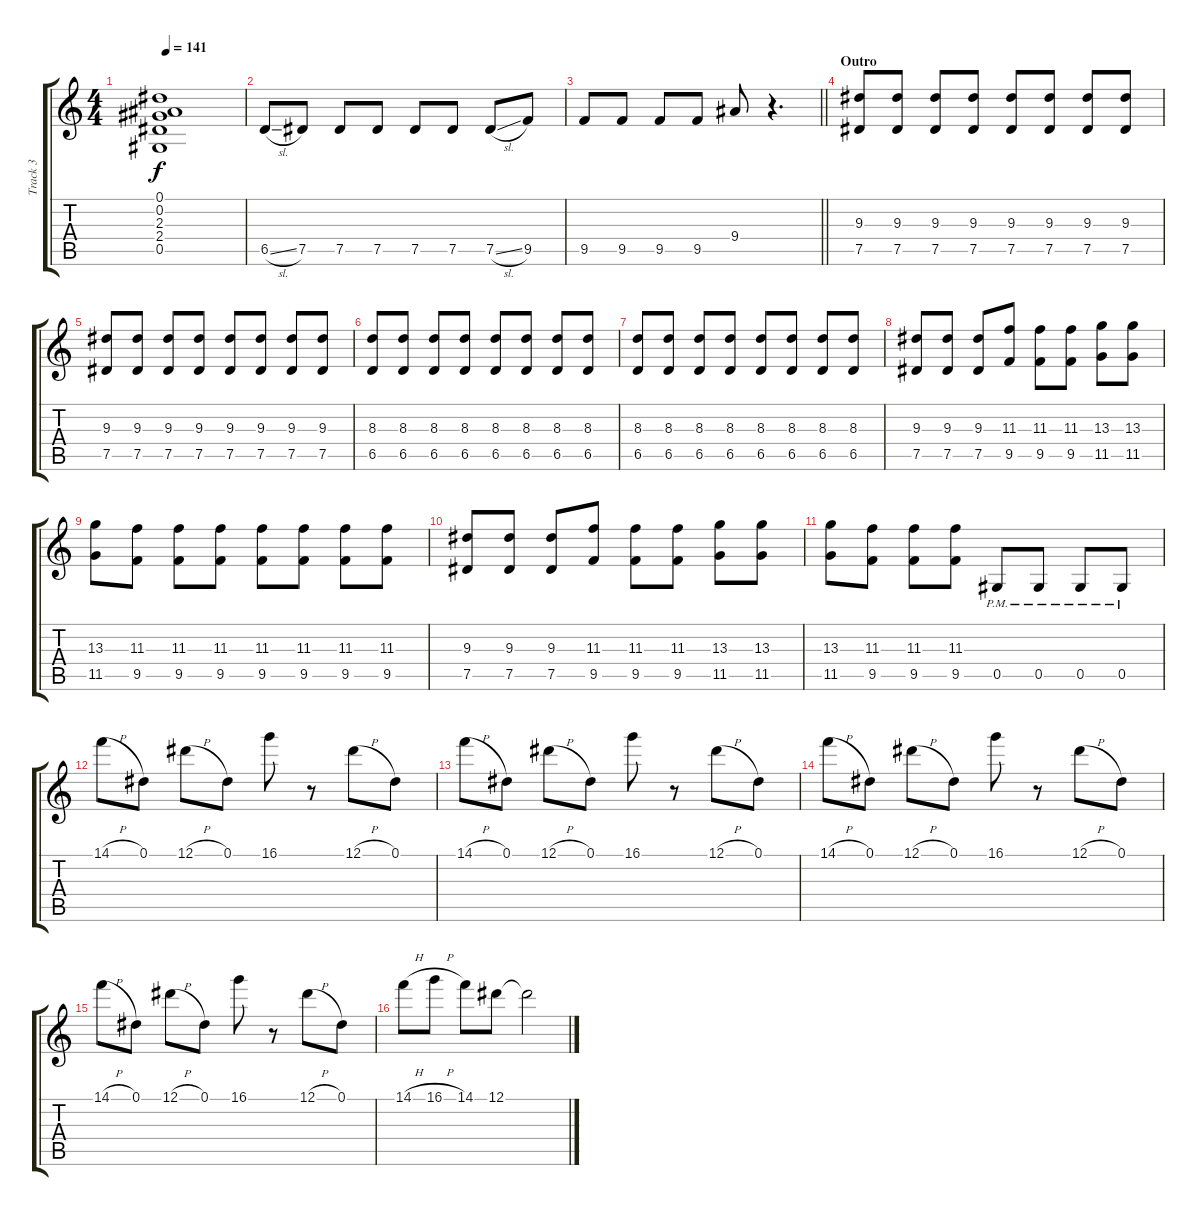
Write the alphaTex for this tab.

\track ("Track 3" "Track 3") {instrument overdrivenguitar}
\staff {score tabs}
\tuning (Eb4 Bb3 Gb3 Db3 Ab2 Eb2) {hide}
\ts (4 4)
\tempo 141
\clef g2
\ks c
(0.1{t} 0.2{t} 2.3{t} 2.4{t} 0.5{t}).1{dy f} |
6.5{sl}.8 7.5.8 7.5.8 7.5.8 7.5.8 7.5.8 7.5{sl}.8 9.5.8 |
\barLineRight lightlight
9.5.8 9.5.8 9.5.8 9.5.8 9.4.8 r.4{d} |
\section ("" "Outro")
(9.3 7.5).8 (9.3 7.5).8 (9.3 7.5).8 (9.3 7.5).8 (9.3 7.5).8 (9.3 7.5).8 (9.3 7.5).8 (9.3 7.5).8 |
(9.3 7.5).8 (9.3 7.5).8 (9.3 7.5).8 (9.3 7.5).8 (9.3 7.5).8 (9.3 7.5).8 (9.3 7.5).8 (9.3 7.5).8 |
(8.3 6.5).8 (8.3 6.5).8 (8.3 6.5).8 (8.3 6.5).8 (8.3 6.5).8 (8.3 6.5).8 (8.3 6.5).8 (8.3 6.5).8 |
(8.3 6.5).8 (8.3 6.5).8 (8.3 6.5).8 (8.3 6.5).8 (8.3 6.5).8 (8.3 6.5).8 (8.3 6.5).8 (8.3 6.5).8 |
(9.3 7.5).8 (9.3 7.5).8 (9.3 7.5).8 (11.3 9.5).8 (11.3 9.5).8 (11.3 9.5).8 (13.3 11.5).8 (13.3 11.5).8 |
(13.3 11.5).8 (11.3 9.5).8 (11.3 9.5).8 (11.3 9.5).8 (11.3 9.5).8 (11.3 9.5).8 (11.3 9.5).8 (11.3 9.5).8 |
(9.3 7.5).8 (9.3 7.5).8 (9.3 7.5).8 (11.3 9.5).8 (11.3 9.5).8 (11.3 9.5).8 (13.3 11.5).8 (13.3 11.5).8 |
(13.3 11.5).8 (11.3 9.5).8 (11.3 9.5).8 (11.3 9.5).8 0.5{pm}.8 0.5{pm}.8 0.5{pm}.8 0.5{pm}.8 |
14.1{h}.8 0.1.8 12.1{h}.8 0.1.8 16.1.8 r.8 12.1{h}.8 0.1.8 |
14.1{h}.8 0.1.8 12.1{h}.8 0.1.8 16.1.8 r.8 12.1{h}.8 0.1.8 |
14.1{h}.8 0.1.8 12.1{h}.8 0.1.8 16.1.8 r.8 12.1{h}.8 0.1.8 |
14.1{h}.8 0.1.8 12.1{h}.8 0.1.8 16.1.8 r.8 12.1{h}.8 0.1.8 |
14.1{h}.8 16.1{h}.8 14.1.8 12.1.8 12.1{t}.2
